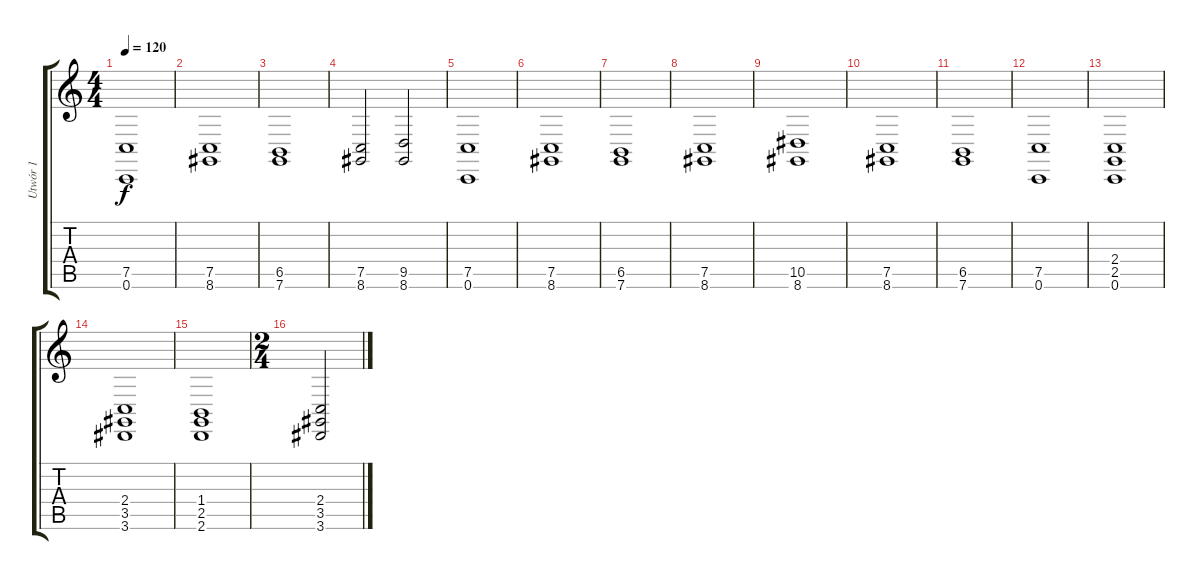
\track ("Utwór 1" "Utwór 1") {instrument acousticgrandpiano}
\staff {score tabs}
\tuning (C4 G3 Eb3 Bb2 F2 C2) {hide}
\ts (4 4)
\tempo 120
\clef g2
\ks c
(7.5 0.6).1{dy f} |
(7.5 8.6).1 |
(6.5 7.6).1 |
(7.5 8.6).2 (9.5 8.6).2 |
(7.5 0.6).1 |
(7.5 8.6).1 |
(6.5 7.6).1 |
(7.5 8.6).1 |
(10.5 8.6).1 |
(7.5 8.6).1 |
(6.5 7.6).1 |
(7.5 0.6).1 |
(2.4 2.5 0.6).1 |
(2.4 3.5 3.6).1 |
(1.4 2.5 2.6).1 |
\ts (2 4)
(2.4 3.5 3.6).2
